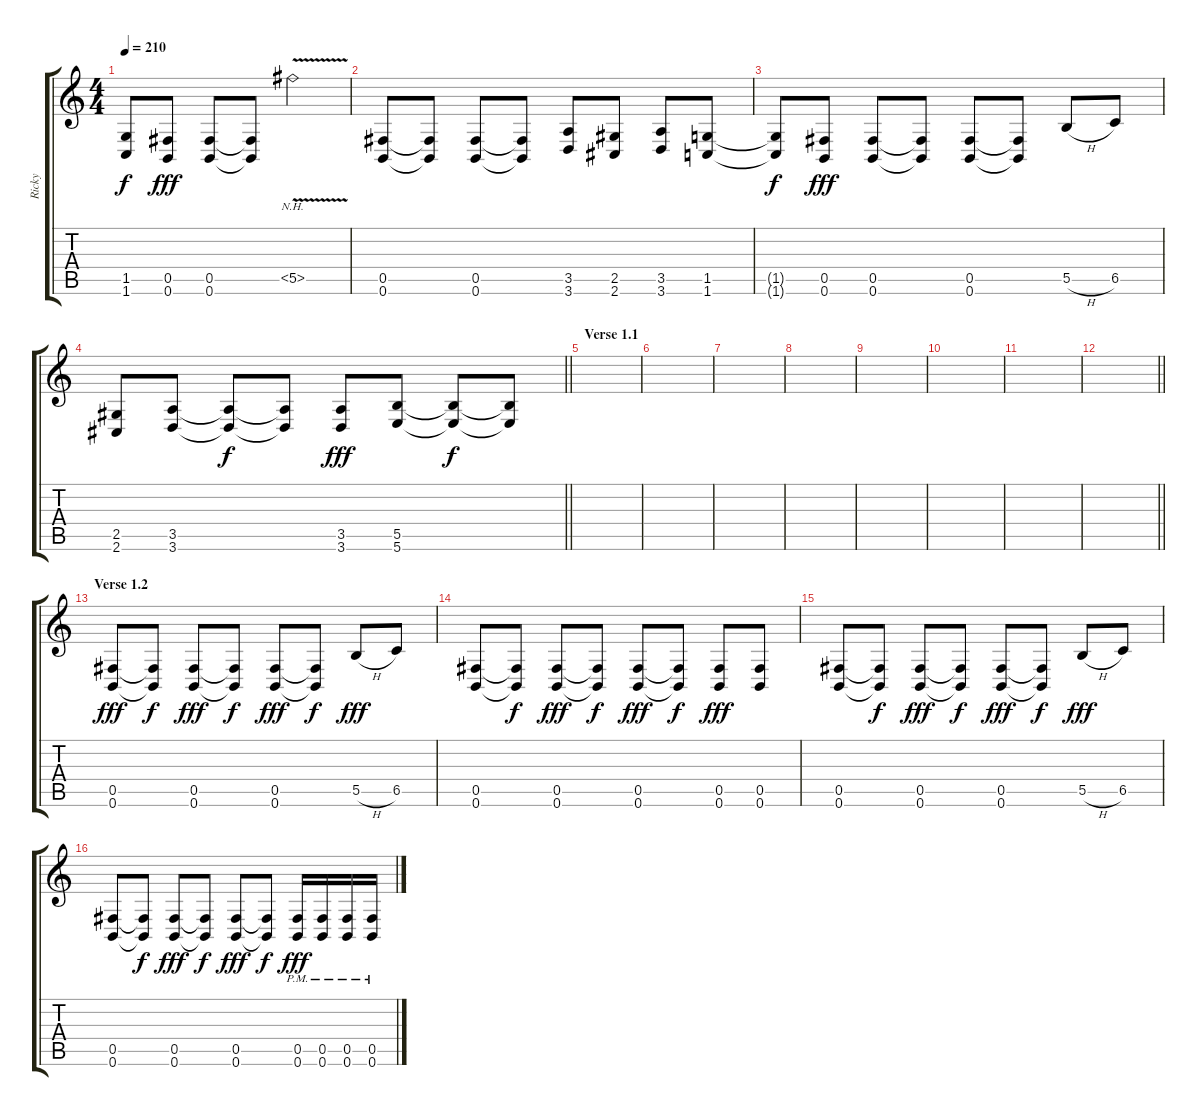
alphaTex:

\track ("Ricky" "Ricky") {instrument distortionguitar}
\staff {score tabs}
\tuning (Db4 Ab3 E3 B2 Gb2 B1) {hide}
\ts (4 4)
\tempo 210
\clef g2
\ks c
(1.5{t} 1.6{t}).8{dy f} (0.5 0.6).8{dy fff} (0.5 0.6).8 (0.5{t} 0.6{t}).8 5.5{nh v}.2 |
(0.5 0.6).8 (0.5{t} 0.6{t}).8 (0.5 0.6).8 (0.5{t} 0.6{t}).8 (3.5 3.6).8 (2.5 2.6).8 (3.5 3.6).8 (1.5 1.6).8 |
(1.5{t} 1.6{t}).8{dy f} (0.5 0.6).8{dy fff} (0.5 0.6).8 (0.5{t} 0.6{t}).8 (0.5 0.6).8 (0.5{t} 0.6{t}).8 5.5{h}.8 6.5.8 |
\barLineRight lightlight
(2.5 2.6).8 (3.5 3.6).8 (3.5{t} 3.6{t}).8{dy f} (3.5{t} 3.6{t}).8 (3.5 3.6).8{dy fff} (5.5 5.6).8 (5.5{t} 5.6{t}).8{dy f} (5.5{t} 5.6{t}).8 |
\section ("" "Verse 1.1")
|
|
|
|
|
|
|
\barLineRight lightlight
|
\section ("" "Verse 1.2")
(0.5 0.6).8{dy fff} (0.5{t} 0.6{t}).8{dy f} (0.5 0.6).8{dy fff} (0.5{t} 0.6{t}).8{dy f} (0.5 0.6).8{dy fff} (0.5{t} 0.6{t}).8{dy f} 5.5{h}.8{dy fff} 6.5.8 |
(0.5 0.6).8 (0.5{t} 0.6{t}).8{dy f} (0.5 0.6).8{dy fff} (0.5{t} 0.6{t}).8{dy f} (0.5 0.6).8{dy fff} (0.5{t} 0.6{t}).8{dy f} (0.5 0.6).8{dy fff} (0.5 0.6).8 |
(0.5 0.6).8 (0.5{t} 0.6{t}).8{dy f} (0.5 0.6).8{dy fff} (0.5{t} 0.6{t}).8{dy f} (0.5 0.6).8{dy fff} (0.5{t} 0.6{t}).8{dy f} 5.5{h}.8{dy fff} 6.5.8 |
(0.5 0.6).8 (0.5{t} 0.6{t}).8{dy f} (0.5 0.6).8{dy fff} (0.5{t} 0.6{t}).8{dy f} (0.5 0.6).8{dy fff} (0.5{t} 0.6{t}).8{dy f} (0.5{pm} 0.6{pm}).16{dy fff} (0.5{pm} 0.6{pm}).16 (0.5{pm} 0.6{pm}).16 (0.5{pm} 0.6{pm}).16
